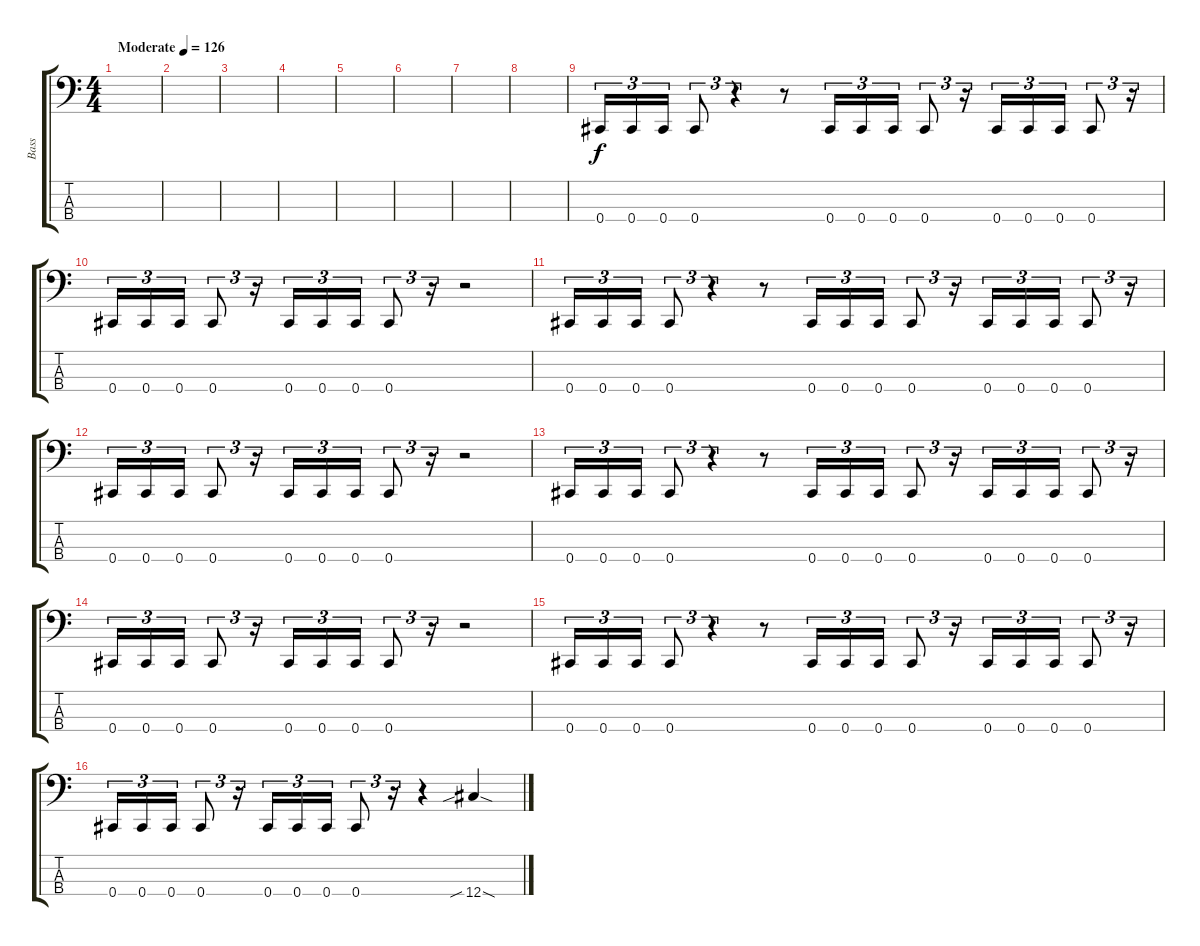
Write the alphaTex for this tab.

\track ("Bass" "Bass") {instrument electricbasspick}
\staff {score tabs}
\tuning (E2 B1 Gb1 Db1) {hide}
\ts (4 4)
\tempo (126 "Moderate")
\clef f4
\ks c
|
|
|
|
|
|
|
|
0.4.16{tu (3 2)} 0.4.16{tu (3 2)} 0.4.16{tu (3 2)} 0.4.8{tu (3 2)} r.4{tu (3 2)} r.8 0.4.16{tu (3 2)} 0.4.16{tu (3 2)} 0.4.16{tu (3 2)} 0.4.8{tu (3 2)} r.16{tu (3 2)} 0.4.16{tu (3 2)} 0.4.16{tu (3 2)} 0.4.16{tu (3 2)} 0.4.8{tu (3 2)} r.16{tu (3 2)} |
0.4.16{tu (3 2)} 0.4.16{tu (3 2)} 0.4.16{tu (3 2)} 0.4.8{tu (3 2)} r.16{tu (3 2)} 0.4.16{tu (3 2)} 0.4.16{tu (3 2)} 0.4.16{tu (3 2)} 0.4.8{tu (3 2)} r.16{tu (3 2)} r.2 |
0.4.16{tu (3 2)} 0.4.16{tu (3 2)} 0.4.16{tu (3 2)} 0.4.8{tu (3 2)} r.4{tu (3 2)} r.8 0.4.16{tu (3 2)} 0.4.16{tu (3 2)} 0.4.16{tu (3 2)} 0.4.8{tu (3 2)} r.16{tu (3 2)} 0.4.16{tu (3 2)} 0.4.16{tu (3 2)} 0.4.16{tu (3 2)} 0.4.8{tu (3 2)} r.16{tu (3 2)} |
0.4.16{tu (3 2)} 0.4.16{tu (3 2)} 0.4.16{tu (3 2)} 0.4.8{tu (3 2)} r.16{tu (3 2)} 0.4.16{tu (3 2)} 0.4.16{tu (3 2)} 0.4.16{tu (3 2)} 0.4.8{tu (3 2)} r.16{tu (3 2)} r.2 |
0.4.16{tu (3 2)} 0.4.16{tu (3 2)} 0.4.16{tu (3 2)} 0.4.8{tu (3 2)} r.4{tu (3 2)} r.8 0.4.16{tu (3 2)} 0.4.16{tu (3 2)} 0.4.16{tu (3 2)} 0.4.8{tu (3 2)} r.16{tu (3 2)} 0.4.16{tu (3 2)} 0.4.16{tu (3 2)} 0.4.16{tu (3 2)} 0.4.8{tu (3 2)} r.16{tu (3 2)} |
0.4.16{tu (3 2)} 0.4.16{tu (3 2)} 0.4.16{tu (3 2)} 0.4.8{tu (3 2)} r.16{tu (3 2)} 0.4.16{tu (3 2)} 0.4.16{tu (3 2)} 0.4.16{tu (3 2)} 0.4.8{tu (3 2)} r.16{tu (3 2)} r.2 |
0.4.16{tu (3 2)} 0.4.16{tu (3 2)} 0.4.16{tu (3 2)} 0.4.8{tu (3 2)} r.4{tu (3 2)} r.8 0.4.16{tu (3 2)} 0.4.16{tu (3 2)} 0.4.16{tu (3 2)} 0.4.8{tu (3 2)} r.16{tu (3 2)} 0.4.16{tu (3 2)} 0.4.16{tu (3 2)} 0.4.16{tu (3 2)} 0.4.8{tu (3 2)} r.16{tu (3 2)} |
0.4.16{tu (3 2)} 0.4.16{tu (3 2)} 0.4.16{tu (3 2)} 0.4.8{tu (3 2)} r.16{tu (3 2)} 0.4.16{tu (3 2)} 0.4.16{tu (3 2)} 0.4.16{tu (3 2)} 0.4.8{tu (3 2)} r.16{tu (3 2)} r.4 12.4{sib sod}.4
